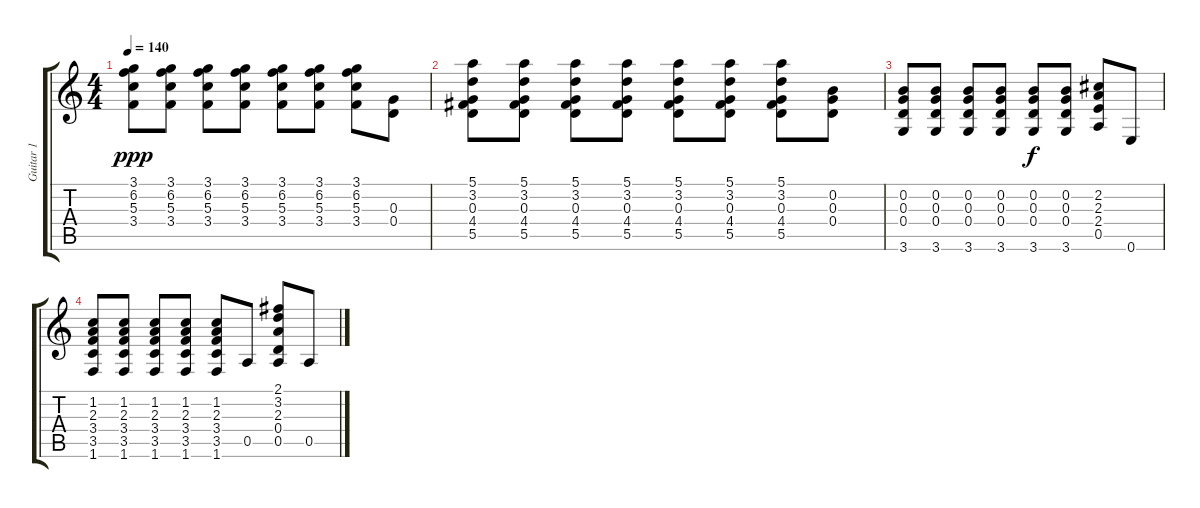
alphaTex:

\track ("Guitar 1" "Guitar 1") {instrument distortionguitar}
\staff {score tabs}
\tuning (E4 B3 G3 D3 A2 E2) {hide}
\ts (4 4)
\tempo 140
\clef g2
\ks c
(3.1 6.2 5.3 3.4).8{dy ppp} (3.1 6.2 5.3 3.4).8 (3.1 6.2 5.3 3.4).8 (3.1 6.2 5.3 3.4).8 (3.1 6.2 5.3 3.4).8 (3.1 6.2 5.3 3.4).8 (3.1 6.2 5.3 3.4).8 (0.3 0.4).8 |
(5.1 3.2 0.3 4.4 5.5).8 (5.1 3.2 0.3 4.4 5.5).8 (5.1 3.2 0.3 4.4 5.5).8 (5.1 3.2 0.3 4.4 5.5).8 (5.1 3.2 0.3 4.4 5.5).8 (5.1 3.2 0.3 4.4 5.5).8 (5.1 3.2 0.3 4.4 5.5).8 (0.2 0.3 0.4).8 |
(0.2 0.3 0.4 3.6).8 (0.2 0.3 0.4 3.6).8 (0.2 0.3 0.4 3.6).8 (0.2 0.3 0.4 3.6).8 (0.2 0.3 0.4 3.6).8{dy f} (0.2 0.3 0.4 3.6).8 (2.2 2.3 2.4 0.5).8 0.6.8 |
(1.2 2.3 3.4 3.5 1.6).8 (1.2 2.3 3.4 3.5 1.6).8 (1.2 2.3 3.4 3.5 1.6).8 (1.2 2.3 3.4 3.5 1.6).8 (1.2 2.3 3.4 3.5 1.6).8 0.5.8 (2.1 3.2 2.3 0.4 0.5).8 0.5.8
